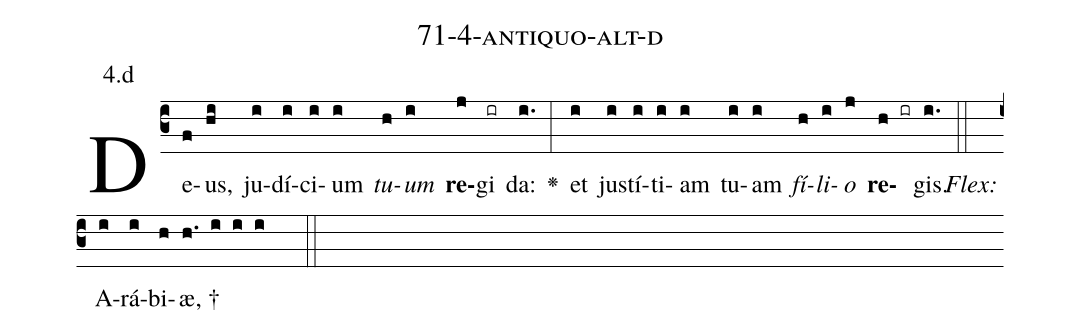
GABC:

name: 71-4-antiquo-alt-d;
annotation: 4.d;
%%
(c3)De(f)us,(hi) ju(i)dí(i)ci(i)um(i) <i>tu</i>(h)<i>um</i>(i) <b>re</b>(j)gi(ir) da:(i.) <v>\greheightstar</v>(:) et(i) jus(i)tí(i)ti(i)am(i) tu(i)am(i) <i>fí</i>(h)<i>li</i>(i)<i>o</i>(j) <b>re</b>(h ir)gis.(i.) (::)
<i>Flex:</i>()  A(i)rá(i)bi(h)æ, †(h. i i i  ::)

%E(i) u(h) o(i) u(j) a(h) e.(i.) (::)
